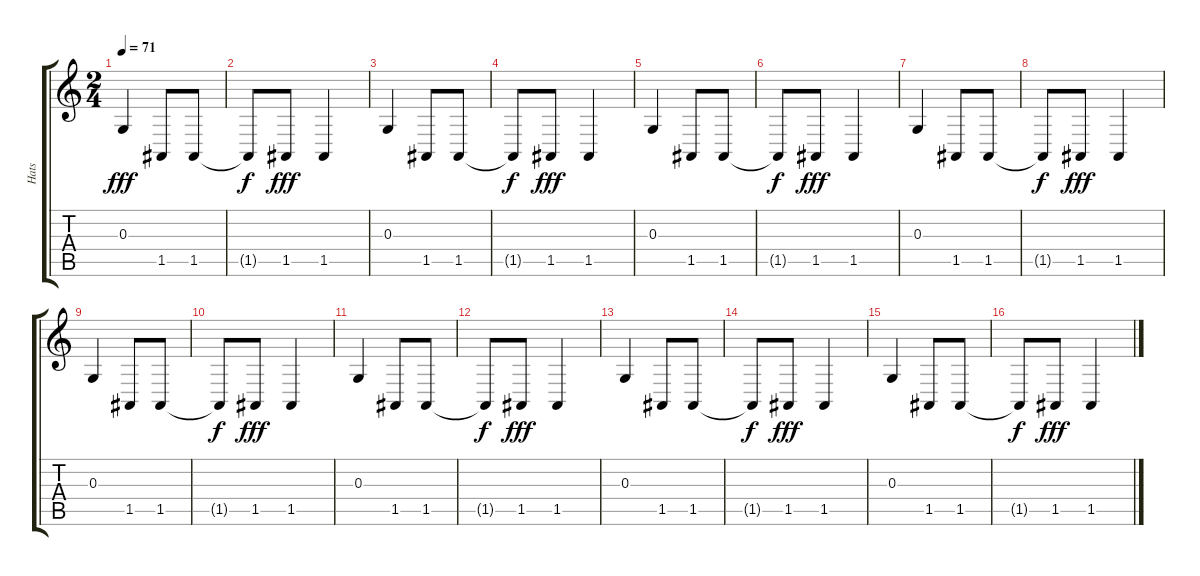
\track ("Hats" "Hats") {instrument acousticgrandpiano}
\staff {score tabs}
\tuning (E4 B3 G3 D3 A2 E2) {hide}
\ts (2 4)
\tempo 71
\clef g2
\ks c
0.3.4{dy fff} 1.5.8 1.5.8 |
1.5{t}.8{dy f} 1.5.8{dy fff} 1.5.4 |
0.3.4 1.5.8 1.5.8 |
1.5{t}.8{dy f} 1.5.8{dy fff} 1.5.4 |
0.3.4 1.5.8 1.5.8 |
1.5{t}.8{dy f} 1.5.8{dy fff} 1.5.4 |
0.3.4 1.5.8 1.5.8 |
1.5{t}.8{dy f} 1.5.8{dy fff} 1.5.4 |
0.3.4 1.5.8 1.5.8 |
1.5{t}.8{dy f} 1.5.8{dy fff} 1.5.4 |
0.3.4 1.5.8 1.5.8 |
1.5{t}.8{dy f} 1.5.8{dy fff} 1.5.4 |
0.3.4 1.5.8 1.5.8 |
1.5{t}.8{dy f} 1.5.8{dy fff} 1.5.4 |
0.3.4 1.5.8 1.5.8 |
1.5{t}.8{dy f} 1.5.8{dy fff} 1.5.4
